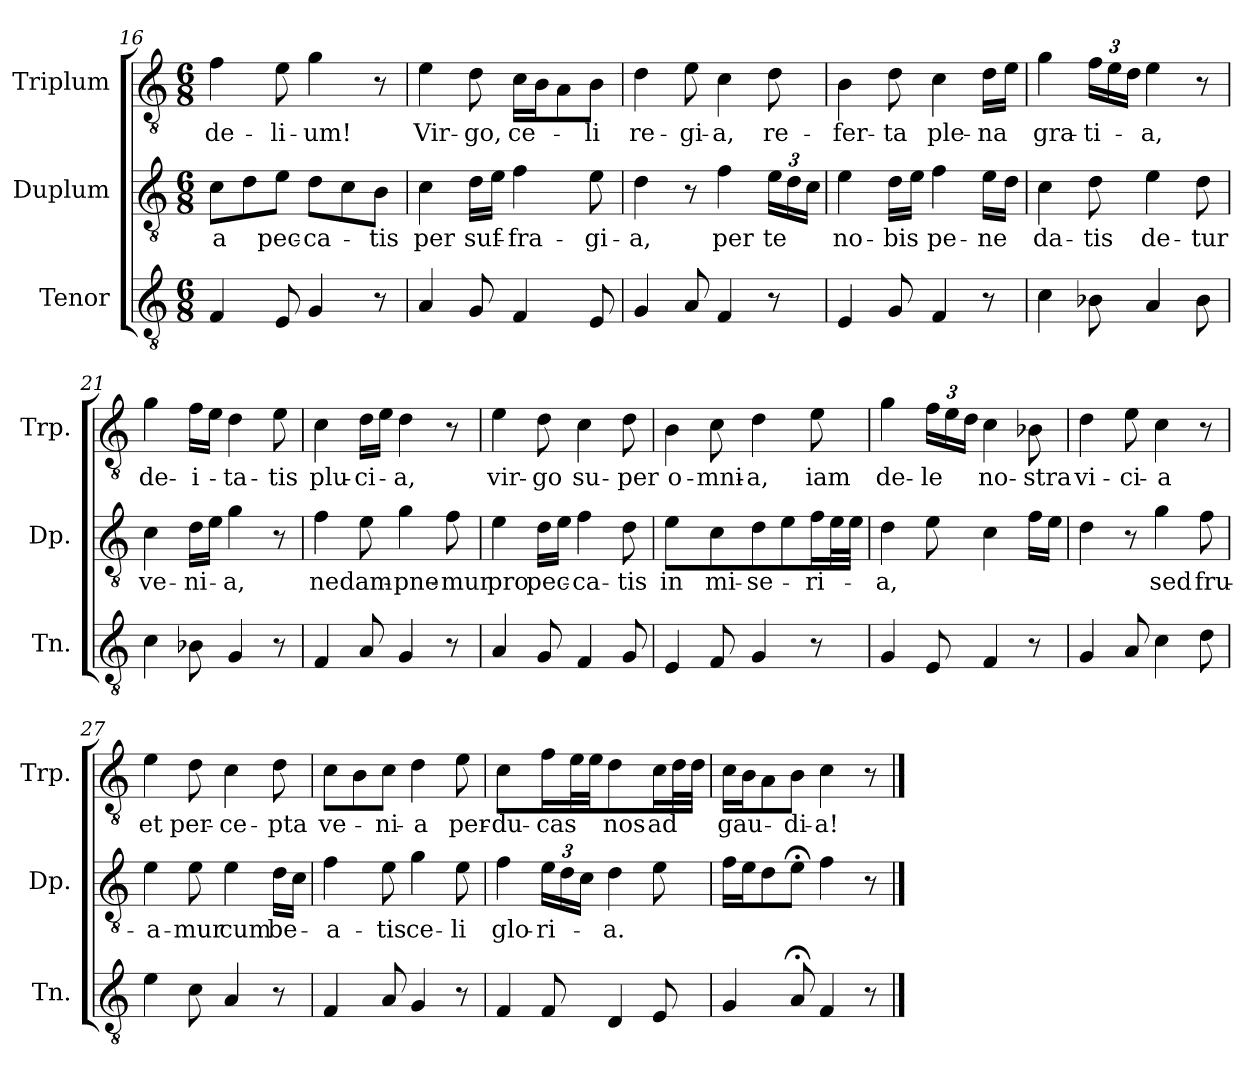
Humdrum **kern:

**kern	**kern	**text	**kern	**text
*part3	*part2	*part2	*part1	*part1
*staff3	*staff2	*staff2	*staff1	*staff1
*I"Tenor	*I"Duplum	*	*I"Triplum	*
*I'Tn.	*I'Dp.	*	*I'Trp.	*
*clefGv2	*clefGv2	*	*clefGv2	*
*k[]	*k[]	*	*k[]	*
*M6/8	*M6/8	*	*M6/8	*
=16	=16	=16	=16	=16
!	!	!LO:LY:b	!	!LO:LY:b
4F/	8c\L	a	4f\	-de-
.	8d\	.	.	.
!	!	!LO:LY:b	!	!LO:LY:b
8E/	8e\J	pec-	8e\	-li-
!	!	!LO:LY:b	!	!LO:LY:b
4G/	8d\L	-ca-	4g\	-um!
.	8c\	.	.	.
!	!	!LO:LY:b	!	!
8r	8B\J	-tis	8r	.
!!LO:PB:g=z
=17	=17	=17	=17	=17
!	!	!LO:LY:b	!	!LO:LY:b
4A/	4c\	per	4e\	Vir-
!	!	!LO:LY:b	!	!LO:LY:b
8G/	16d\LL	suf-	8d\	-go,
.	16e\JJ	.	.	.
!	!	!LO:LY:b	!	!LO:LY:b
4F/	4f\	-fra-	16c\LL	ce-
.	.	.	16B\J	.
.	.	.	8A\	.
!	!	!LO:LY:b	!	!LO:LY:b
8E/	8e\	-gi-	8B\J	-li
=18	=18	=18	=18	=18
!	!	!LO:LY:b	!	!LO:LY:b
4G/	4d\	-a,	4d\	re-
!	!	!	!	!LO:LY:b
8A/	8r	.	8e\	-gi-
!	!	!LO:LY:b	!	!LO:LY:b
4F/	4f\	per	4c\	-a,
*	*Xbrackettup	*	*	*
!	!	!LO:LY:b	!	!LO:LY:b
8r	24e\LL	te	8d\	re-
.	24d\	.	.	.
.	24c\JJ	.	.	.
=19	=19	=19	=19	=19
!	!	!LO:LY:b	!	!LO:LY:b
4E/	4e\	no-	4B\	-fer-
!	!	!LO:LY:b	!	!LO:LY:b
8G/	16d\LL	-bis	8d\	-ta
.	16e\JJ	.	.	.
!	!	!LO:LY:b	!	!LO:LY:b
4F/	4f\	pe-	4c\	ple-
!	!	!LO:LY:b	!	!LO:LY:b
8r	16e\LL	-ne	16d\LL	-na
.	16d\JJ	.	16e\JJ	.
=20	=20	=20	=20	=20
!	!	!LO:LY:b	!	!LO:LY:b
4c\	4c\	da-	4g\	gra-
!	!	!LO:LY:b	!	!
*	*	*	*Xbrackettup	*
!	!	!	!	!LO:LY:b
8B-i\	8d\	-tis	24f\LL	-ti-
.	.	.	24e\	.
.	.	.	24d\JJ	.
!	!	!LO:LY:b	!	!LO:LY:b
4A/	4e\	de-	4e\	-a,
!	!	!LO:LY:b	!	!
8B-i\	8d\	-tur	8r	.
=21	=21	=21	=21	=21
!	!	!LO:LY:b	!	!LO:LY:b
4c\	4c\	ve-	4g\	de-
!	!	!LO:LY:b	!	!LO:LY:b
8B-i\	16d\LL	-ni-	16f\LL	-i-
.	16e\JJ	.	16e\JJ	.
!	!	!LO:LY:b	!	!LO:LY:b
4G/	4g\	-a,	4d\	-ta-
!	!	!	!	!LO:LY:b
8r	8r	.	8e\	-tis
=22	=22	=22	=22	=22
!	!	!LO:LY:b	!	!LO:LY:b
4F/	4f\	ne	4c\	plu-
!	!	!LO:LY:b	!	!LO:LY:b
8A/	8e\	dam-	16d\LL	-ci-
.	.	.	16e\JJ	.
!	!	!LO:LY:b	!	!LO:LY:b
4G/	4g\	-pne-	4d\	-a,
!	!	!LO:LY:b	!	!
8r	8f\	-mur	8r	.
!!LO:LB:g=z
=23	=23	=23	=23	=23
!	!	!LO:LY:b	!	!LO:LY:b
4A/	4e\	pro	4e\	vir-
!	!	!LO:LY:b	!	!LO:LY:b
8G/	16d\LL	pec-	8d\	-go
.	16e\JJ	.	.	.
!	!	!LO:LY:b	!	!LO:LY:b
4F/	4f\	-ca-	4c\	su-
!	!	!LO:LY:b	!	!LO:LY:b
8G/	8d\	-tis	8d\	-per
=24	=24	=24	=24	=24
!	!	!LO:LY:b	!	!LO:LY:b
4E/	4e\	in	4B\	o-
!	!	!LO:LY:b	!	!LO:LY:b
8F/	8c\	mi-	8c\	-mni-
!	!	!LO:LY:b	!	!LO:LY:b
4G/	8d\L	-se-	4d\	-a,
.	8e\	.	.	.
!	!	!LO:LY:b	!	!LO:LY:b
8r	16f\L	-ri-	8e\	iam
*	*tremolo	*	*	*
.	32e\	.	.	.
.	32e\JJJ	.	.	.
*	*Xtremolo	*	*	*
=25	=25	=25	=25	=25
!	!	!LO:LY:b	!	!LO:LY:b
4G/	4d\	-a,	4g\	de-
!	!	!	!	!LO:LY:b
8E/	8e\	.	24f\LL	-le
.	.	.	24e\	.
.	.	.	24d\JJ	.
!	!	!	!	!LO:LY:b
4F/	4c\	.	4c\	no-
!	!	!	!	!LO:LY:b
8r	16f\LL	.	8B-i\	-stra
.	16e\JJ	.	.	.
=26	=26	=26	=26	=26
!	!	!	!	!LO:LY:b
4G/	4d\	.	4d\	vi-
!	!	!	!	!LO:LY:b
8A/	8r	.	8e\	-ci-
!	!	!LO:LY:b	!	!LO:LY:b
4c\	4g\	sed	4c\	-a
!	!	!LO:LY:b	!	!
8d\	8f\	fru-	8r	.
=27	=27	=27	=27	=27
!	!	!LO:LY:b	!	!LO:LY:b
4e\	4e\	-a-	4e\	et
!	!	!LO:LY:b	!	!LO:LY:b
8c\	8e\	-mur	8d\	per-
!	!	!LO:LY:b	!	!LO:LY:b
4A/	4e\	cum	4c\	-ce-
!	!	!LO:LY:b	!	!LO:LY:b
8r	16d\LL	be-	8d\	-pta
.	16c\JJ	.	.	.
=28	=28	=28	=28	=28
!	!	!LO:LY:b	!	!LO:LY:b
4F/	4f\	-a-	8c\L	ve-
.	.	.	8B\	.
!	!	!LO:LY:b	!	!LO:LY:b
8A/	8e\	-tis	8c\J	-ni-
!	!	!LO:LY:b	!	!LO:LY:b
4G/	4g\	ce-	4d\	-a
!	!	!LO:LY:b	!	!LO:LY:b
8r	8e\	-li	8e\	per-
!!LO:LB:g=z
=29	=29	=29	=29	=29
!	!	!LO:LY:b	!	!LO:LY:b
4F/	4f\	glo-	4c\	-du-
!	!	!LO:LY:b	!	!LO:LY:b
8F/	24e\LL	-ri-	16f\LL	-cas
.	24d\	.	.	.
*	*	*	*tremolo	*
.	.	.	32e\	.
.	24c\JJ	.	.	.
.	.	.	32e\JJJ	.
*	*	*	*Xtremolo	*
!	!	!LO:LY:b	!	!LO:LY:b
4D/	4d\	-a.	4d\	nos
!	!	!	!	!LO:LY:b
8E/	8e\	.	16c\LL	ad
*	*	*	*tremolo	*
.	.	.	32d\	.
.	.	.	32d\JJJ	.
*	*	*	*Xtremolo	*
=30	=30	=30	=30	=30
!	!	!	!	!LO:LY:b
4G/	16f\LL	.	16c\LL	gau-
.	16e\J	.	16B\J	.
.	8d\	.	8A\	.
!	!	!	!	!LO:LY:b
8A;</	8e;<\J	.	8B\J	-di-
!	!	!	!	!LO:LY:b
4F/	4f\	.	4c\	-a!
8r	8r	.	8r	.
==	==	==	==	==
*-	*-	*-	*-	*-
